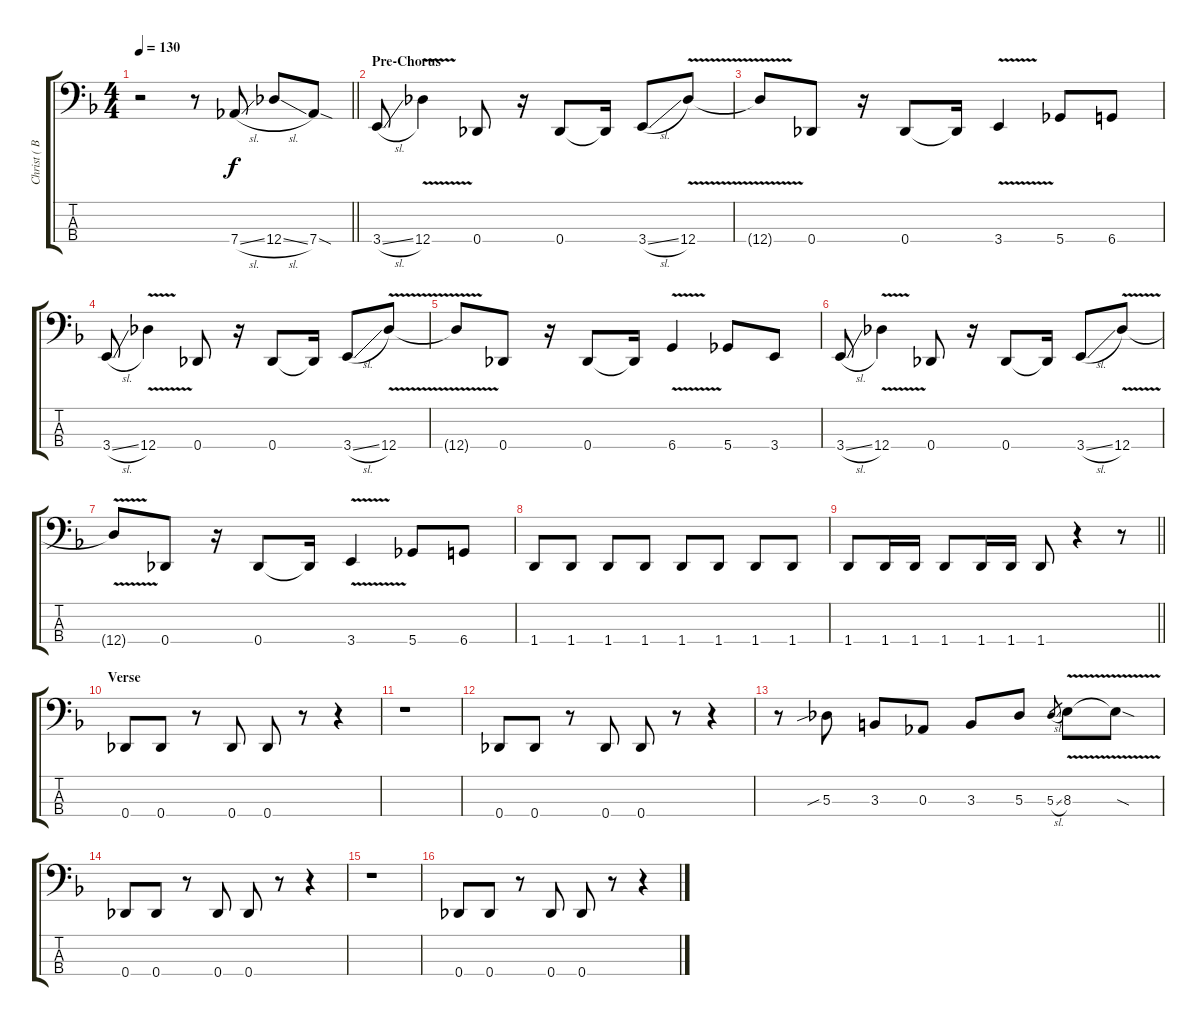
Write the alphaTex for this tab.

\track ("Christ ( Bass )" "Christ ( B") {instrument slapbass1}
\staff {score tabs}
\tuning (Gb2 Db2 Ab1 Db1) {hide}
\ts (4 4)
\tempo 130
\clef f4
\barLineRight lightlight
\ks f
r.2{dy f} r.8 7.4{sl}.8 12.4{sl}.8 7.4{sod}.8 |
\section ("" "Pre-Chorus")
3.4{sl}.8 12.4{v}.4 0.4.8 r.16 0.4.8 0.4{t}.16 3.4{sl}.8 12.4{v}.8 |
12.4{t}.8 0.4.8 r.16 0.4.8 0.4{t}.16 3.4{v}.4 5.4.8 6.4.8 |
3.4{sl}.8 12.4{v}.4 0.4.8 r.16 0.4.8 0.4{t}.16 3.4{sl}.8 12.4{v}.8 |
12.4{t}.8 0.4.8 r.16 0.4.8 0.4{t}.16 6.4{v}.4 5.4.8 3.4.8 |
3.4{sl}.8 12.4{v}.4 0.4.8 r.16 0.4.8 0.4{t}.16 3.4{sl}.8 12.4{v}.8 |
12.4{t}.8 0.4.8 r.16 0.4.8 0.4{t}.16 3.4{v}.4 5.4.8 6.4.8 |
1.4.8 1.4.8 1.4.8 1.4.8 1.4.8 1.4.8 1.4.8 1.4.8 |
\barLineRight lightlight
1.4.8 1.4.16 1.4.16 1.4.8 1.4.16 1.4.16 1.4.8 r.4 r.8 |
\section ("" "Verse")
0.4.8 0.4.8 r.8 0.4.8 0.4.8 r.8 r.4 |
r.1 |
0.4.8 0.4.8 r.8 0.4.8 0.4.8 r.8 r.4 |
r.8 5.3{sib}.8 3.3.8 0.3.8 3.3.8 5.3.8 5.3{sl}.8{gr} 8.3{v}.8 8.3{sod t}.8 |
0.4.8 0.4.8 r.8 0.4.8 0.4.8 r.8 r.4 |
r.1 |
0.4.8 0.4.8 r.8 0.4.8 0.4.8 r.8 r.4
